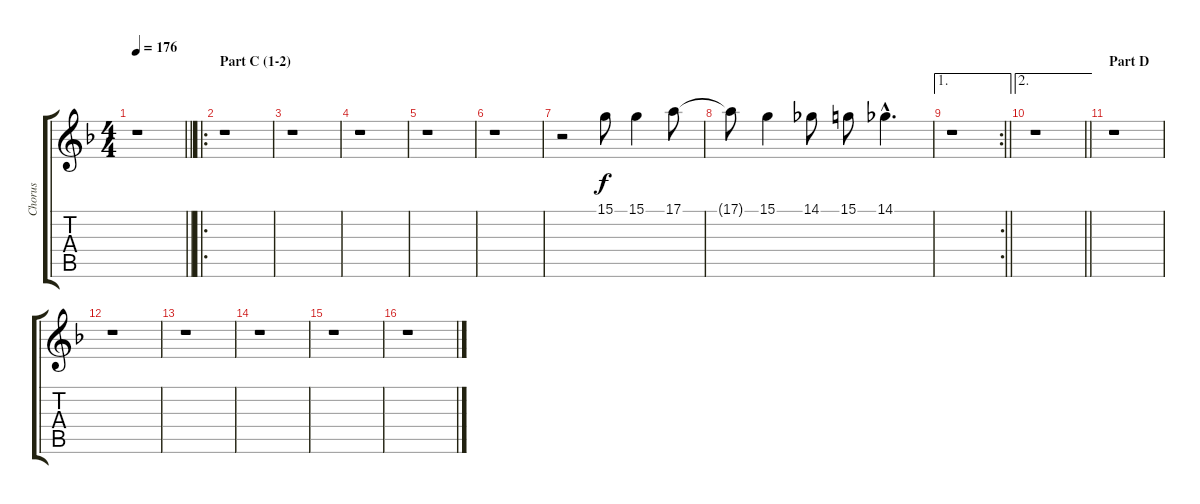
\track ("Chorus" "Chorus") {instrument trumpet}
\staff {score tabs}
\tuning (E4 B3 G3 D3 A2 E2) {hide}
\ts (4 4)
\tempo 176
\clef g2
\barLineRight lightlight
\ks f
r.1{dy f} |
\ro
\section ("" "Part C (1-2)")
r.1 |
r.1 |
r.1 |
r.1 |
r.1 |
r.2 15.1.8 15.1.4 17.1.8 |
17.1{t}.8 15.1.4 14.1.8 15.1.8 14.1{hac}.4{d} |
\ae 1
\rc 2
\barLineRight lightlight
r.1 |
\ae 2
\barLineRight lightlight
r.1 |
\section ("" "Part D")
r.1 |
r.1 |
r.1 |
r.1 |
r.1 |
r.1
